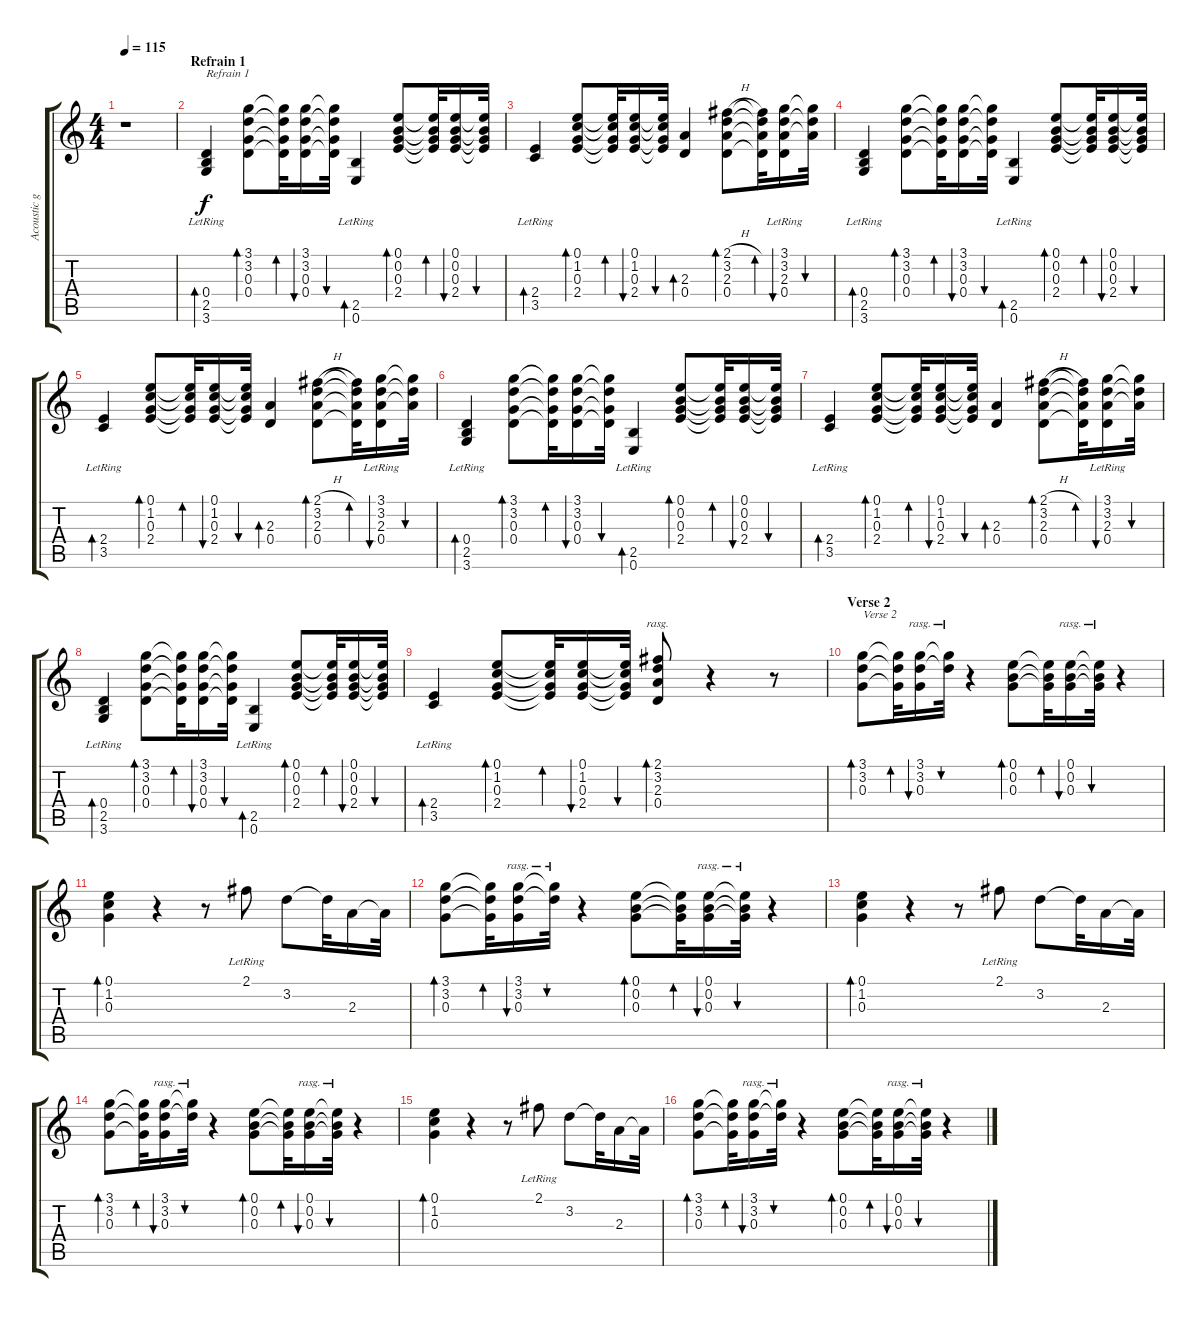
\track ("Acoustic guitar (steel)" "Acoustic g") {instrument acousticguitarsteel}
\staff {score tabs}
\tuning (E4 B3 G3 D3 A2 E2) {hide}
\ts (4 4)
\tempo 115
\clef g2
\ks c
r.1{dy f} |
\section ("" "Refrain 1")
(0.4 2.5{lr} 3.6{lr}).4{bd 30 txt "Refrain 1"} (3.1 3.2 0.3 0.4).8{bd 60} (3.1{t} 3.2{t} 0.3{t} 0.4{t}).32{bd 60} (3.1 3.2 0.3 0.4).16{bu 60} (3.1{t} 3.2{t} 0.3{t} 0.4{t}).32{bu 60} (2.5{lr} 0.6{lr}).4{bd 30} (0.1 0.2 0.3 2.4).8{bd 60} (0.1{t} 0.2{t} 0.3{t} 2.4{t}).32{bd 60} (0.1 0.2 0.3 2.4).16{bu 60} (0.1{t} 0.2{t} 0.3{t} 2.4{t}).32{bu 60} |
(2.4 3.5{lr}).4{bd 30} (0.1 1.2 0.3 2.4).8{bd 60} (0.1{t} 1.2{t} 0.3{t} 2.4{t}).32{bd 60} (0.1 1.2 0.3 2.4).16{bu 60} (0.1{t} 1.2{t} 0.3{t} 2.4{t}).32{bu 60} (2.3 0.4).4{bd 30} (2.1{h} 3.2 2.3 0.4).8{bd 60} (2.1{t} 3.2{t} 2.3{t} 0.4{t}).32{bd 60} (3.1 3.2 2.3 0.4{lr}).16{bu 60} (3.1{t} 3.2{t} 2.3{t}).32{bu 60} |
(0.4 2.5{lr} 3.6{lr}).4{bd 30} (3.1 3.2 0.3 0.4).8{bd 60} (3.1{t} 3.2{t} 0.3{t} 0.4{t}).32{bd 60} (3.1 3.2 0.3 0.4).16{bu 60} (3.1{t} 3.2{t} 0.3{t} 0.4{t}).32{bu 60} (2.5{lr} 0.6{lr}).4{bd 30} (0.1 0.2 0.3 2.4).8{bd 60} (0.1{t} 0.2{t} 0.3{t} 2.4{t}).32{bd 60} (0.1 0.2 0.3 2.4).16{bu 60} (0.1{t} 0.2{t} 0.3{t} 2.4{t}).32{bu 60} |
(2.4 3.5{lr}).4{bd 30} (0.1 1.2 0.3 2.4).8{bd 60} (0.1{t} 1.2{t} 0.3{t} 2.4{t}).32{bd 60} (0.1 1.2 0.3 2.4).16{bu 60} (0.1{t} 1.2{t} 0.3{t} 2.4{t}).32{bu 60} (2.3 0.4).4{bd 30} (2.1{h} 3.2 2.3 0.4).8{bd 60} (2.1{t} 3.2{t} 2.3{t} 0.4{t}).32{bd 60} (3.1 3.2 2.3 0.4{lr}).16{bu 60} (3.1{t} 3.2{t} 2.3{t}).32{bu 60} |
(0.4 2.5{lr} 3.6{lr}).4{bd 30} (3.1 3.2 0.3 0.4).8{bd 60} (3.1{t} 3.2{t} 0.3{t} 0.4{t}).32{bd 60} (3.1 3.2 0.3 0.4).16{bu 60} (3.1{t} 3.2{t} 0.3{t} 0.4{t}).32{bu 60} (2.5{lr} 0.6{lr}).4{bd 30} (0.1 0.2 0.3 2.4).8{bd 60} (0.1{t} 0.2{t} 0.3{t} 2.4{t}).32{bd 60} (0.1 0.2 0.3 2.4).16{bu 60} (0.1{t} 0.2{t} 0.3{t} 2.4{t}).32{bu 60} |
(2.4 3.5{lr}).4{bd 30} (0.1 1.2 0.3 2.4).8{bd 60} (0.1{t} 1.2{t} 0.3{t} 2.4{t}).32{bd 60} (0.1 1.2 0.3 2.4).16{bu 60} (0.1{t} 1.2{t} 0.3{t} 2.4{t}).32{bu 60} (2.3 0.4).4{bd 30} (2.1{h} 3.2 2.3 0.4).8{bd 60} (2.1{t} 3.2{t} 2.3{t} 0.4{t}).32{bd 60} (3.1 3.2 2.3 0.4{lr}).16{bu 60} (3.1{t} 3.2{t} 2.3{t}).32{bu 60} |
(0.4 2.5{lr} 3.6{lr}).4{bd 30} (3.1 3.2 0.3 0.4).8{bd 60} (3.1{t} 3.2{t} 0.3{t} 0.4{t}).32{bd 60} (3.1 3.2 0.3 0.4).16{bu 60} (3.1{t} 3.2{t} 0.3{t} 0.4{t}).32{bu 60} (2.5{lr} 0.6{lr}).4{bd 30} (0.1 0.2 0.3 2.4).8{bd 60} (0.1{t} 0.2{t} 0.3{t} 2.4{t}).32{bd 60} (0.1 0.2 0.3 2.4).16{bu 60} (0.1{t} 0.2{t} 0.3{t} 2.4{t}).32{bu 60} |
(2.4 3.5{lr}).4{bd 30} (0.1 1.2 0.3 2.4).8{bd 60} (0.1{t} 1.2{t} 0.3{t} 2.4{t}).32{bd 60} (0.1 1.2 0.3 2.4).16{bu 60} (0.1{t} 1.2{t} 0.3{t} 2.4{t}).32{bu 60} (2.1 3.2 2.3 0.4).8{bd 30 rasg ii} r.4 r.8 |
\section ("" "Verse 2")
(3.1 3.2 0.3).8{bd 120 txt "Verse 2"} (3.1{t} 3.2{t} 0.3{t}).32{bd 120} (3.1 3.2 0.3).16{bu 120 rasg ii} (3.1{t} 3.2{t}).32{bu 120 rasg ii} r.4 (0.1 0.2 0.3).8{bd 120} (0.1{t} 0.2{t} 0.3{t}).32{bd 120} (0.1 0.2 0.3).16{bu 120 rasg ii} (0.1{t} 0.2{t} 0.3{t}).32{bu 120 rasg ii} r.4 |
(0.1 1.2 0.3).4{bd 120} r.4 r.8 2.1{lr}.8 3.2.8 3.2{t}.32 2.3.16 2.3{t}.32 |
(3.1 3.2 0.3).8{bd 120} (3.1{t} 3.2{t} 0.3{t}).32{bd 120} (3.1 3.2 0.3).16{bu 120 rasg ii} (3.1{t} 3.2{t}).32{bu 120 rasg ii} r.4 (0.1 0.2 0.3).8{bd 120} (0.1{t} 0.2{t} 0.3{t}).32{bd 120} (0.1 0.2 0.3).16{bu 120 rasg ii} (0.1{t} 0.2{t} 0.3{t}).32{bu 120 rasg ii} r.4 |
(0.1 1.2 0.3).4{bd 120} r.4 r.8 2.1{lr}.8 3.2.8 3.2{t}.32 2.3.16 2.3{t}.32 |
(3.1 3.2 0.3).8{bd 120} (3.1{t} 3.2{t} 0.3{t}).32{bd 120} (3.1 3.2 0.3).16{bu 120 rasg ii} (3.1{t} 3.2{t}).32{bu 120 rasg ii} r.4 (0.1 0.2 0.3).8{bd 120} (0.1{t} 0.2{t} 0.3{t}).32{bd 120} (0.1 0.2 0.3).16{bu 120 rasg ii} (0.1{t} 0.2{t} 0.3{t}).32{bu 120 rasg ii} r.4 |
(0.1 1.2 0.3).4{bd 120} r.4 r.8 2.1{lr}.8 3.2.8 3.2{t}.32 2.3.16 2.3{t}.32 |
(3.1 3.2 0.3).8{bd 120} (3.1{t} 3.2{t} 0.3{t}).32{bd 120} (3.1 3.2 0.3).16{bu 120 rasg ii} (3.1{t} 3.2{t}).32{bu 120 rasg ii} r.4 (0.1 0.2 0.3).8{bd 120} (0.1{t} 0.2{t} 0.3{t}).32{bd 120} (0.1 0.2 0.3).16{bu 120 rasg ii} (0.1{t} 0.2{t} 0.3{t}).32{bu 120 rasg ii} r.4
